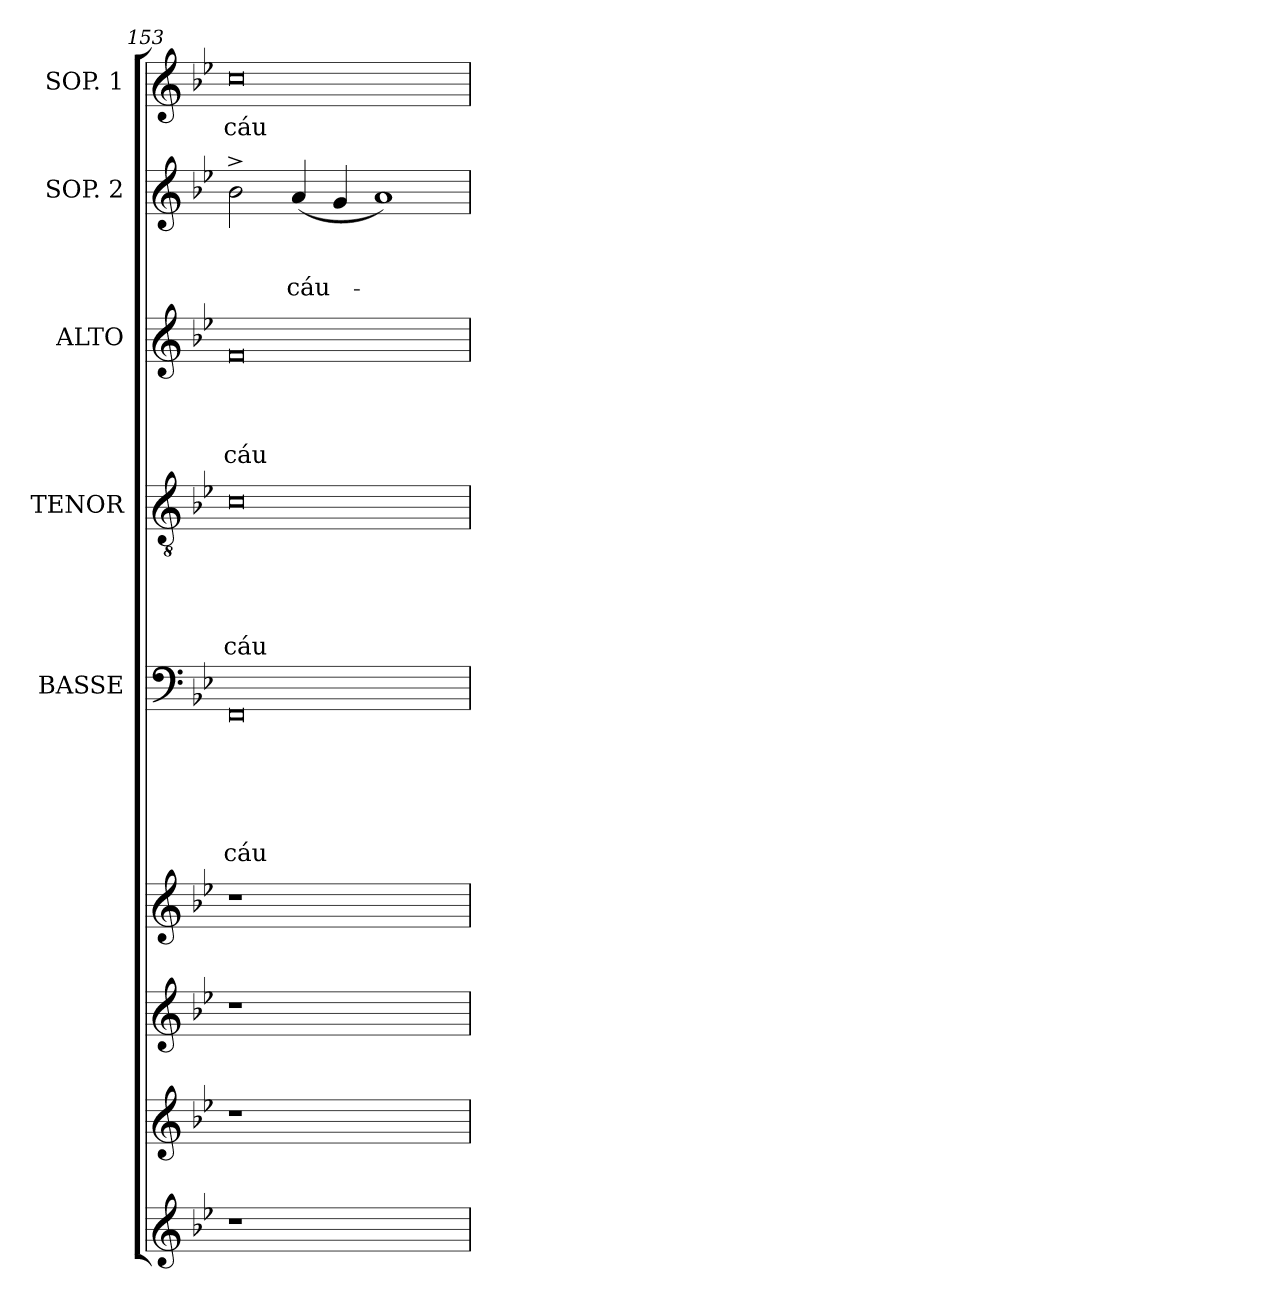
**kern	**kern	**kern	**kern	**kern	**text	**text	**text	**text	**text	**text	**kern	**text	**text	**text	**text	**text	**kern	**text	**text	**text	**text	**kern	**text	**text	**text	**kern	**text
*part9	*part8	*part7	*part6	*part5	*part5	*part5	*part5	*part5	*part5	*part5	*part4	*part4	*part4	*part4	*part4	*part4	*part3	*part3	*part3	*part3	*part3	*part2	*part2	*part2	*part2	*part1	*part1
*staff9	*staff8	*staff7	*staff6	*staff5	*staff5	*staff5	*staff5	*staff5	*staff5	*staff5	*staff4	*staff4	*staff4	*staff4	*staff4	*staff4	*staff3	*staff3	*staff3	*staff3	*staff3	*staff2	*staff2	*staff2	*staff2	*staff1	*staff1
*	*	*	*	*I"BASSE	*	*	*	*	*	*	*I"TENOR	*	*	*	*	*	*I"ALTO	*	*	*	*	*I"SOP. 2	*	*	*	*I"SOP. 1	*
*	*	*	*	*I'BAS.	*	*	*	*	*	*	*I'TEN.	*	*	*	*	*	*I'ALT.	*	*	*	*	*I'SOP. 2	*	*	*	*I'SOP. 1	*
*clefG2	*clefG2	*clefG2	*clefG2	*clefF4	*	*	*	*	*	*	*clefGv2	*	*	*	*	*	*clefG2	*	*	*	*	*clefG2	*	*	*	*clefG2	*
*k[b-e-]	*k[b-e-]	*k[b-e-]	*k[b-e-]	*k[b-e-]	*	*	*	*	*	*	*k[b-e-]	*	*	*	*	*	*k[b-e-]	*	*	*	*	*k[b-e-]	*	*	*	*k[b-e-]	*
*B-:	*B-:	*B-:	*B-:	*B-:	*	*	*	*	*	*	*B-:	*	*	*	*	*	*B-:	*	*	*	*	*B-:	*	*	*	*B-:	*
=153	=153	=153	=153	=153	=153	=153	=153	=153	=153	=153	=153	=153	=153	=153	=153	=153	=153	=153	=153	=153	=153	=153	=153	=153	=153	=153	=153
!	!	!	!	!	!	!	!	!	!	!LO:LY:b	!	!	!	!	!	!LO:LY:b	!	!	!	!	!LO:LY:b	!	!	!	!	!	!LO:LY:b
1r	1r	1r	1r	0FF	.	.	.	.	.	-cáu-	0c	.	.	.	.	-cáu-	0f	.	.	.	-cáu-	2b-^>\	.	.	.	0cc	-cáu-
!	!	!	!	!	!	!	!	!	!	!	!	!	!	!	!	!	!	!	!	!	!	!	!	!	!LO:LY:b	!	!
.	.	.	.	.	.	.	.	.	.	.	.	.	.	.	.	.	.	.	.	.	.	(4a/	.	.	-cáu-	.	.
.	.	.	.	.	.	.	.	.	.	.	.	.	.	.	.	.	.	.	.	.	.	4g/	.	.	.	.	.
1ryy	1ryy	1ryy	1ryy	.	.	.	.	.	.	.	.	.	.	.	.	.	.	.	.	.	.	1a)	.	.	.	.	.
=	=	=	=	=	=	=	=	=	=	=	=	=	=	=	=	=	=	=	=	=	=	=	=	=	=	=	=
*-	*-	*-	*-	*-	*-	*-	*-	*-	*-	*-	*-	*-	*-	*-	*-	*-	*-	*-	*-	*-	*-	*-	*-	*-	*-	*-	*-
